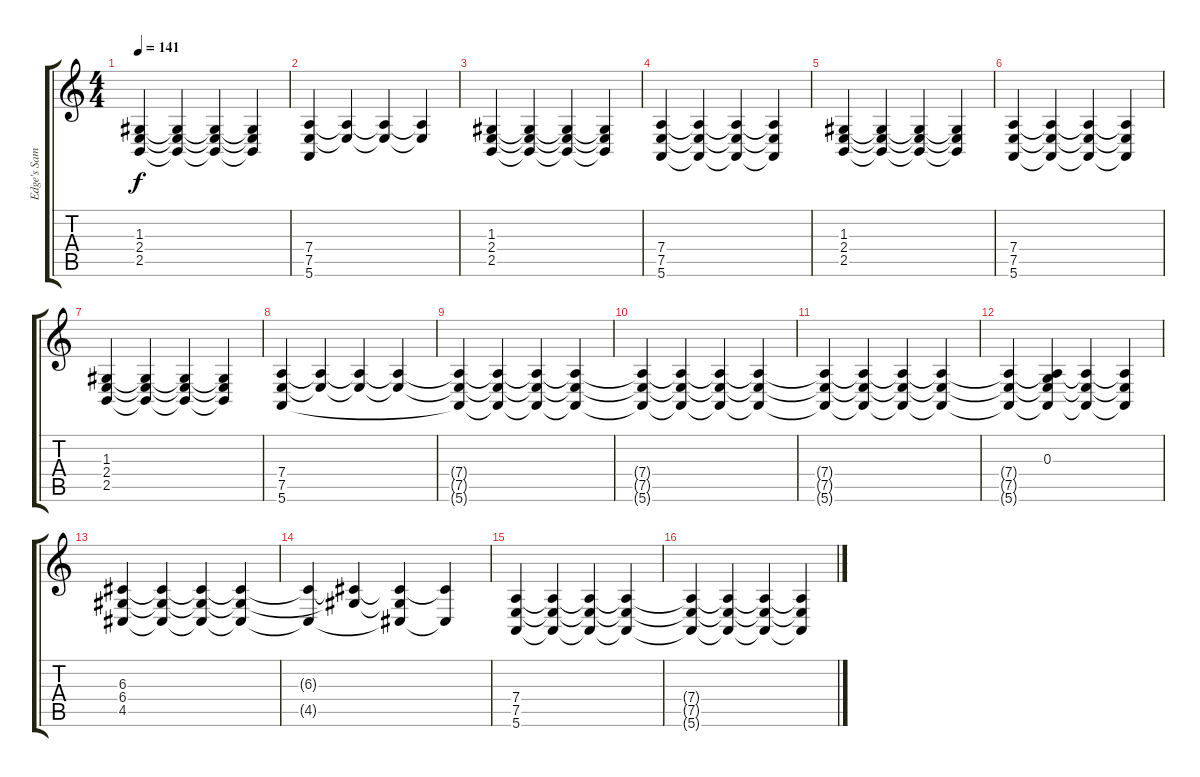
\track ("Edge's Sampler III" "Edge's Sam") {instrument synthstrings1}
\staff {score tabs}
\tuning (E4 B3 G3 D3 A2 E2) {hide}
\ts (4 4)
\tempo 141
\clef g2
\ks c
(1.3 2.4 2.5).4{dy f} (1.3{t} 2.4{t} 2.5{t}).4 (1.3{t} 2.4{t} 2.5{t}).4 (1.3{t} 2.4{t} 2.5{t}).4 |
(7.4 7.5 5.6).4 (7.4{t} 7.5{t}).4 (7.4{t} 7.5{t}).4 (7.4{t} 7.5{t}).4 |
(1.3 2.4 2.5).4 (1.3{t} 2.4{t} 2.5{t}).4 (1.3{t} 2.4{t} 2.5{t}).4 (1.3{t} 2.4{t} 2.5{t}).4 |
(7.4 7.5 5.6).4 (7.4{t} 7.5{t} 5.6{t}).4 (7.4{t} 7.5{t} 5.6{t}).4 (7.4{t} 7.5{t} 5.6{t}).4 |
(1.3 2.4 2.5).4 (1.3{t} 2.4{t} 2.5{t}).4 (1.3{t} 2.4{t} 2.5{t}).4 (1.3{t} 2.4{t} 2.5{t}).4 |
(7.4 7.5 5.6).4 (7.4{t} 7.5{t} 5.6{t}).4 (7.4{t} 7.5{t} 5.6{t}).4 (7.4{t} 7.5{t} 5.6{t}).4 |
(1.3 2.4 2.5).4 (1.3{t} 2.4{t} 2.5{t}).4 (1.3{t} 2.4{t} 2.5{t}).4 (1.3{t} 2.4{t} 2.5{t}).4 |
(7.4 7.5 5.6).4 (7.4{t} 7.5{t}).4 (7.4{t} 7.5{t}).4 (7.4{t} 7.5{t}).4 |
(7.4{t} 7.5{t} 5.6{t}).4 (7.4{t} 7.5{t} 5.6{t}).4 (7.4{t} 7.5{t} 5.6{t}).4 (7.4{t} 7.5{t} 5.6{t}).4 |
(7.4{t} 7.5{t} 5.6{t}).4 (7.4{t} 7.5{t} 5.6{t}).4 (7.4{t} 7.5{t} 5.6{t}).4 (7.4{t} 7.5{t} 5.6{t}).4 |
(7.4{t} 7.5{t} 5.6{t}).4 (7.4{t} 7.5{t} 5.6{t}).4 (7.4{t} 7.5{t} 5.6{t}).4 (7.4{t} 7.5{t} 5.6{t}).4 |
(7.4{t} 7.5{t} 5.6{t}).4 (0.3 7.4{t} 7.5{t} 5.6{t}).4 (7.4{t} 7.5{t} 5.6{t}).4 (7.4{t} 7.5{t} 5.6{t}).4 |
(6.3 6.4 4.5).4 (6.3{t} 6.4{t} 4.5{t}).4 (6.3{t} 6.4{t} 4.5{t}).4 (6.3{t} 6.4{t} 4.5{t}).4 |
(6.3{t} 4.5{t}).4 (6.3{t} 6.4{t}).4 (6.3{t} 6.4{t} 4.5{t}).4 (6.3{t} 4.5{t}).4 |
(7.4 7.5 5.6).4 (7.4{t} 7.5{t} 5.6{t}).4 (7.4{t} 7.5{t} 5.6{t}).4 (7.4{t} 7.5{t} 5.6{t}).4 |
(7.4{t} 7.5{t} 5.6{t}).4 (7.4{t} 7.5{t} 5.6{t}).4 (7.4{t} 7.5{t} 5.6{t}).4 (7.4{t} 7.5{t} 5.6{t}).4
